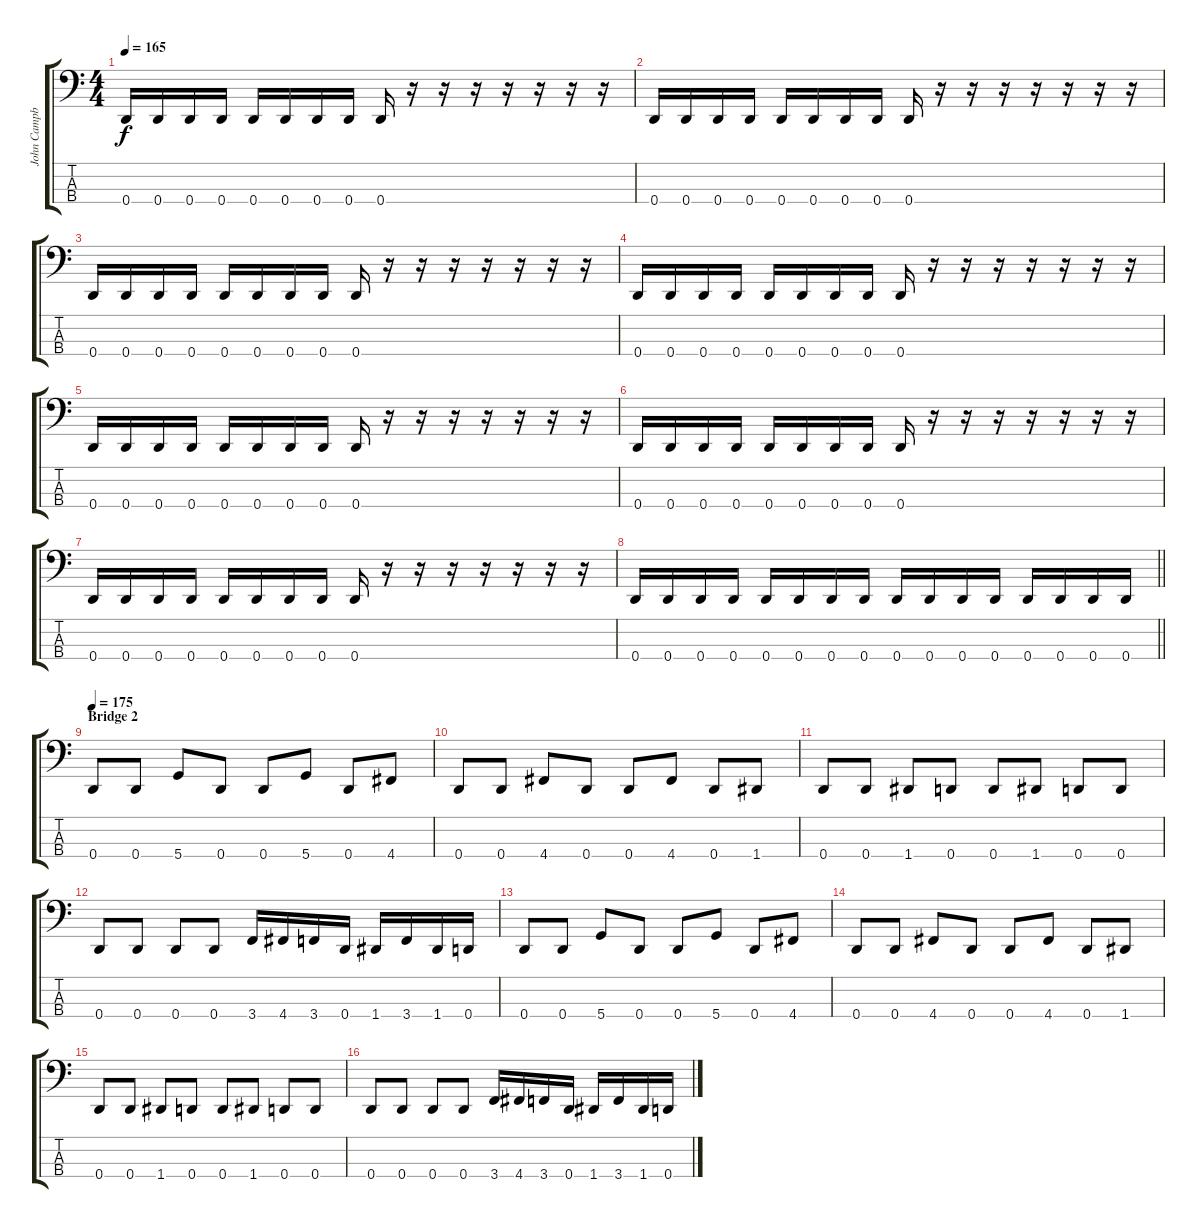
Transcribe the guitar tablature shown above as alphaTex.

\track ("John Campbell" "John Campb") {instrument electricbasspick}
\staff {score tabs}
\tuning (G2 D2 A1 D1) {hide}
\ts (4 4)
\tempo 165
\clef f4
\ks c
0.4.16{dy f} 0.4.16 0.4.16 0.4.16 0.4.16 0.4.16 0.4.16 0.4.16 0.4.16 r.16 r.16 r.16 r.16 r.16 r.16 r.16 |
0.4.16 0.4.16 0.4.16 0.4.16 0.4.16 0.4.16 0.4.16 0.4.16 0.4.16 r.16 r.16 r.16 r.16 r.16 r.16 r.16 |
0.4.16 0.4.16 0.4.16 0.4.16 0.4.16 0.4.16 0.4.16 0.4.16 0.4.16 r.16 r.16 r.16 r.16 r.16 r.16 r.16 |
0.4.16 0.4.16 0.4.16 0.4.16 0.4.16 0.4.16 0.4.16 0.4.16 0.4.16 r.16 r.16 r.16 r.16 r.16 r.16 r.16 |
0.4.16 0.4.16 0.4.16 0.4.16 0.4.16 0.4.16 0.4.16 0.4.16 0.4.16 r.16 r.16 r.16 r.16 r.16 r.16 r.16 |
0.4.16 0.4.16 0.4.16 0.4.16 0.4.16 0.4.16 0.4.16 0.4.16 0.4.16 r.16 r.16 r.16 r.16 r.16 r.16 r.16 |
0.4.16 0.4.16 0.4.16 0.4.16 0.4.16 0.4.16 0.4.16 0.4.16 0.4.16 r.16 r.16 r.16 r.16 r.16 r.16 r.16 |
\barLineRight lightlight
0.4.16 0.4.16 0.4.16 0.4.16 0.4.16 0.4.16 0.4.16 0.4.16 0.4.16 0.4.16 0.4.16 0.4.16 0.4.16 0.4.16 0.4.16 0.4.16 |
\section ("" "Bridge 2")
\tempo 175
0.4.8 0.4.8 5.4.8 0.4.8 0.4.8 5.4.8 0.4.8 4.4.8 |
0.4.8 0.4.8 4.4.8 0.4.8 0.4.8 4.4.8 0.4.8 1.4.8 |
0.4.8 0.4.8 1.4.8 0.4.8 0.4.8 1.4.8 0.4.8 0.4.8 |
0.4.8 0.4.8 0.4.8 0.4.8 3.4.16 4.4.16 3.4.16 0.4.16 1.4.16 3.4.16 1.4.16 0.4.16 |
0.4.8 0.4.8 5.4.8 0.4.8 0.4.8 5.4.8 0.4.8 4.4.8 |
0.4.8 0.4.8 4.4.8 0.4.8 0.4.8 4.4.8 0.4.8 1.4.8 |
0.4.8 0.4.8 1.4.8 0.4.8 0.4.8 1.4.8 0.4.8 0.4.8 |
0.4.8 0.4.8 0.4.8 0.4.8 3.4.16 4.4.16 3.4.16 0.4.16 1.4.16 3.4.16 1.4.16 0.4.16
